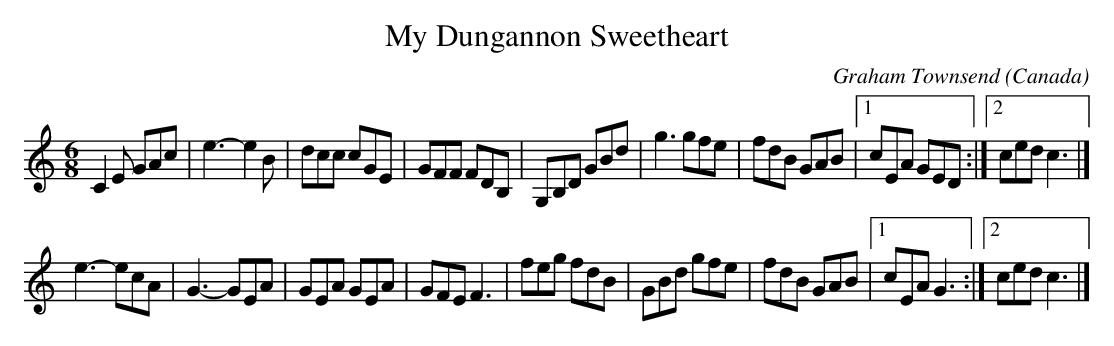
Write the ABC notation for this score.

X:1
T:My Dungannon Sweetheart
C:Graham Townsend
M:6/8
O:Canada
O:Ireland
O:Scotland
K:C major
C2E GAc | e3- e2 B | dcc cGE | GFF FDB, |\
G,B,D GBd | g3 gfe | fdB GAB \
|1 cEA GED :|2 ced c3 |]
e3- ecA | G3- GEA | GEA GEA | GFE F3 |\
feg fdB | GBd gfe | fdB GAB \
|1 cEA G3 :|2 ced c3 |]
